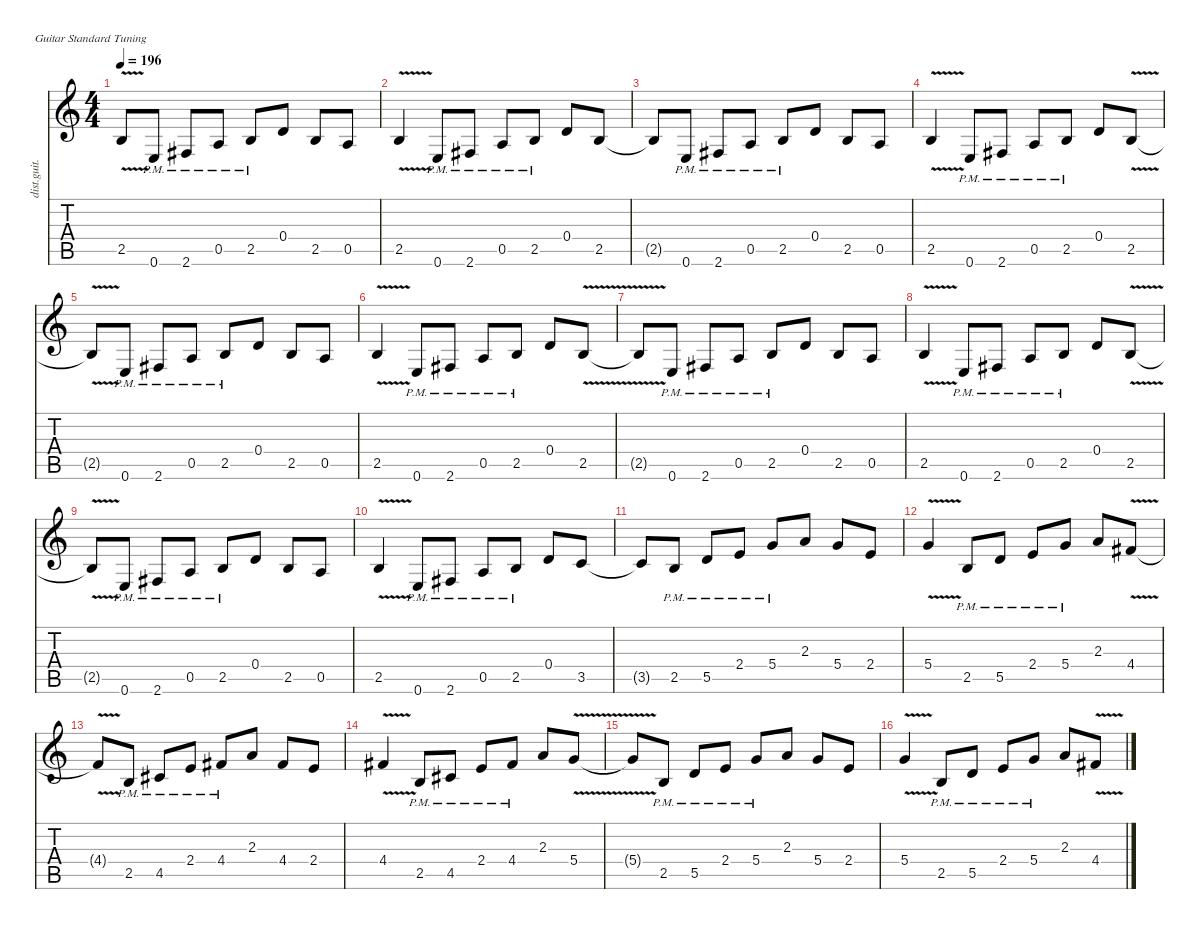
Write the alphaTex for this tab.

\defaultSystemsLayout 4
\hideDynamics
\bracketExtendMode nobrackets
\track ("Friedman" "dist.guit.") {instrument distortionguitar}
\staff {score tabs}
\tuning (E4 B3 G3 D3 A2 E2)
\ts (4 4)
\tempo 196
\clef g2
\ks c
2.5{v t}.8{dy f beam Up} 0.6{pm}.8{beam Up} 2.6{pm acc #}.8{beam Up} 0.5{pm}.8{beam Up} 2.5{pm}.8{beam Up} 0.4.8{beam Up} 2.5.8{beam Up} 0.5.8{beam Up} |
2.5{v}.4{beam Up} 0.6{pm}.8{beam Up} 2.6{pm acc #}.8{beam Up} 0.5{pm}.8{beam Up} 2.5{pm}.8{beam Up} 0.4.8{beam Up} 2.5.8{beam Up} |
2.5{t}.8{beam Up} 0.6{pm}.8{beam Up} 2.6{pm acc #}.8{beam Up} 0.5{pm}.8{beam Up} 2.5{pm}.8{beam Up} 0.4.8{beam Up} 2.5.8{beam Up} 0.5.8{beam Up} |
2.5{v}.4{beam Up} 0.6{pm}.8{beam Up} 2.6{pm acc #}.8{beam Up} 0.5{pm}.8{beam Up} 2.5{pm}.8{beam Up} 0.4.8{beam Up} 2.5{v}.8{beam Up} |
2.5{v t}.8{beam Up} 0.6{pm}.8{beam Up} 2.6{pm acc #}.8{beam Up} 0.5{pm}.8{beam Up} 2.5{pm}.8{beam Up} 0.4.8{beam Up} 2.5.8{beam Up} 0.5.8{beam Up} |
2.5{v}.4{beam Up} 0.6{pm}.8{beam Up} 2.6{pm acc #}.8{beam Up} 0.5{pm}.8{beam Up} 2.5{pm}.8{beam Up} 0.4.8{beam Up} 2.5{v}.8{beam Up} |
2.5{v t}.8{beam Up} 0.6{pm}.8{beam Up} 2.6{pm acc #}.8{beam Up} 0.5{pm}.8{beam Up} 2.5{pm}.8{beam Up} 0.4.8{beam Up} 2.5.8{beam Up} 0.5.8{beam Up} |
2.5{v}.4{beam Up} 0.6{pm}.8{beam Up} 2.6{pm acc #}.8{beam Up} 0.5{pm}.8{beam Up} 2.5{pm}.8{beam Up} 0.4.8{beam Up} 2.5{v}.8{beam Up} |
2.5{v t}.8{beam Up} 0.6{pm}.8{beam Up} 2.6{pm acc #}.8{beam Up} 0.5{pm}.8{beam Up} 2.5{pm}.8{beam Up} 0.4.8{beam Up} 2.5.8{beam Up} 0.5.8{beam Up} |
2.5{v}.4{beam Up} 0.6{pm}.8{beam Up} 2.6{pm acc #}.8{beam Up} 0.5{pm}.8{beam Up} 2.5{pm}.8{beam Up} 0.4.8{beam Up} 3.5.8{beam Up} |
3.5{t}.8{beam Up} 2.5{pm}.8{beam Up} 5.5{pm}.8{beam Up} 2.4{pm}.8{beam Up} 5.4{pm}.8{beam Up} 2.3.8{beam Up} 5.4.8{beam Up} 2.4.8{beam Up} |
5.4{v}.4{beam Up} 2.5{pm}.8{beam Up} 5.5{pm}.8{beam Up} 2.4{pm}.8{beam Up} 5.4{pm}.8{beam Up} 2.3.8{beam Up} 4.4{v acc #}.8{beam Up} |
4.4{v t acc #}.8{beam Up} 2.5{pm}.8{beam Up} 4.5{pm acc #}.8{beam Up} 2.4{pm}.8{beam Up} 4.4{pm acc #}.8{beam Up} 2.3.8{beam Up} 4.4{acc #}.8{beam Up} 2.4.8{beam Up} |
4.4{v acc #}.4{beam Up} 2.5{pm}.8{beam Up} 4.5{pm acc #}.8{beam Up} 2.4{pm}.8{beam Up} 4.4{pm acc #}.8{beam Up} 2.3.8{beam Up} 5.4{v}.8{beam Up} |
5.4{v t}.8{beam Up} 2.5{pm}.8{beam Up} 5.5{pm}.8{beam Up} 2.4{pm}.8{beam Up} 5.4{pm}.8{beam Up} 2.3.8{beam Up} 5.4.8{beam Up} 2.4.8{beam Up} |
5.4{v}.4{beam Up} 2.5{pm}.8{beam Up} 5.5{pm}.8{beam Up} 2.4{pm}.8{beam Up} 5.4{pm}.8{beam Up} 2.3.8{beam Up} 4.4{v acc #}.8{beam Up}
